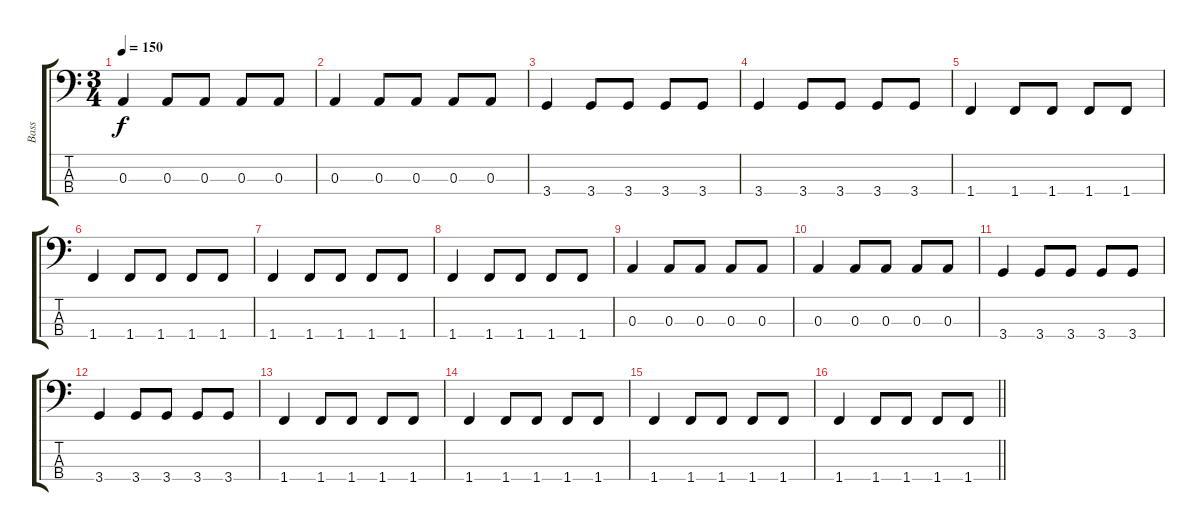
\track ("Bass" "Bass") {instrument electricbasspick}
\staff {score tabs}
\tuning (G2 D2 A1 E1) {hide}
\ts (3 4)
\tempo 150
\clef f4
\ks c
0.3.4{dy f} 0.3.8 0.3.8 0.3.8 0.3.8 |
0.3.4 0.3.8 0.3.8 0.3.8 0.3.8 |
3.4.4 3.4.8 3.4.8 3.4.8 3.4.8 |
3.4.4 3.4.8 3.4.8 3.4.8 3.4.8 |
1.4.4 1.4.8 1.4.8 1.4.8 1.4.8 |
1.4.4 1.4.8 1.4.8 1.4.8 1.4.8 |
1.4.4 1.4.8 1.4.8 1.4.8 1.4.8 |
1.4.4 1.4.8 1.4.8 1.4.8 1.4.8 |
0.3.4 0.3.8 0.3.8 0.3.8 0.3.8 |
0.3.4 0.3.8 0.3.8 0.3.8 0.3.8 |
3.4.4 3.4.8 3.4.8 3.4.8 3.4.8 |
3.4.4 3.4.8 3.4.8 3.4.8 3.4.8 |
1.4.4 1.4.8 1.4.8 1.4.8 1.4.8 |
1.4.4 1.4.8 1.4.8 1.4.8 1.4.8 |
1.4.4 1.4.8 1.4.8 1.4.8 1.4.8 |
\barLineRight lightlight
1.4.4 1.4.8 1.4.8 1.4.8 1.4.8
